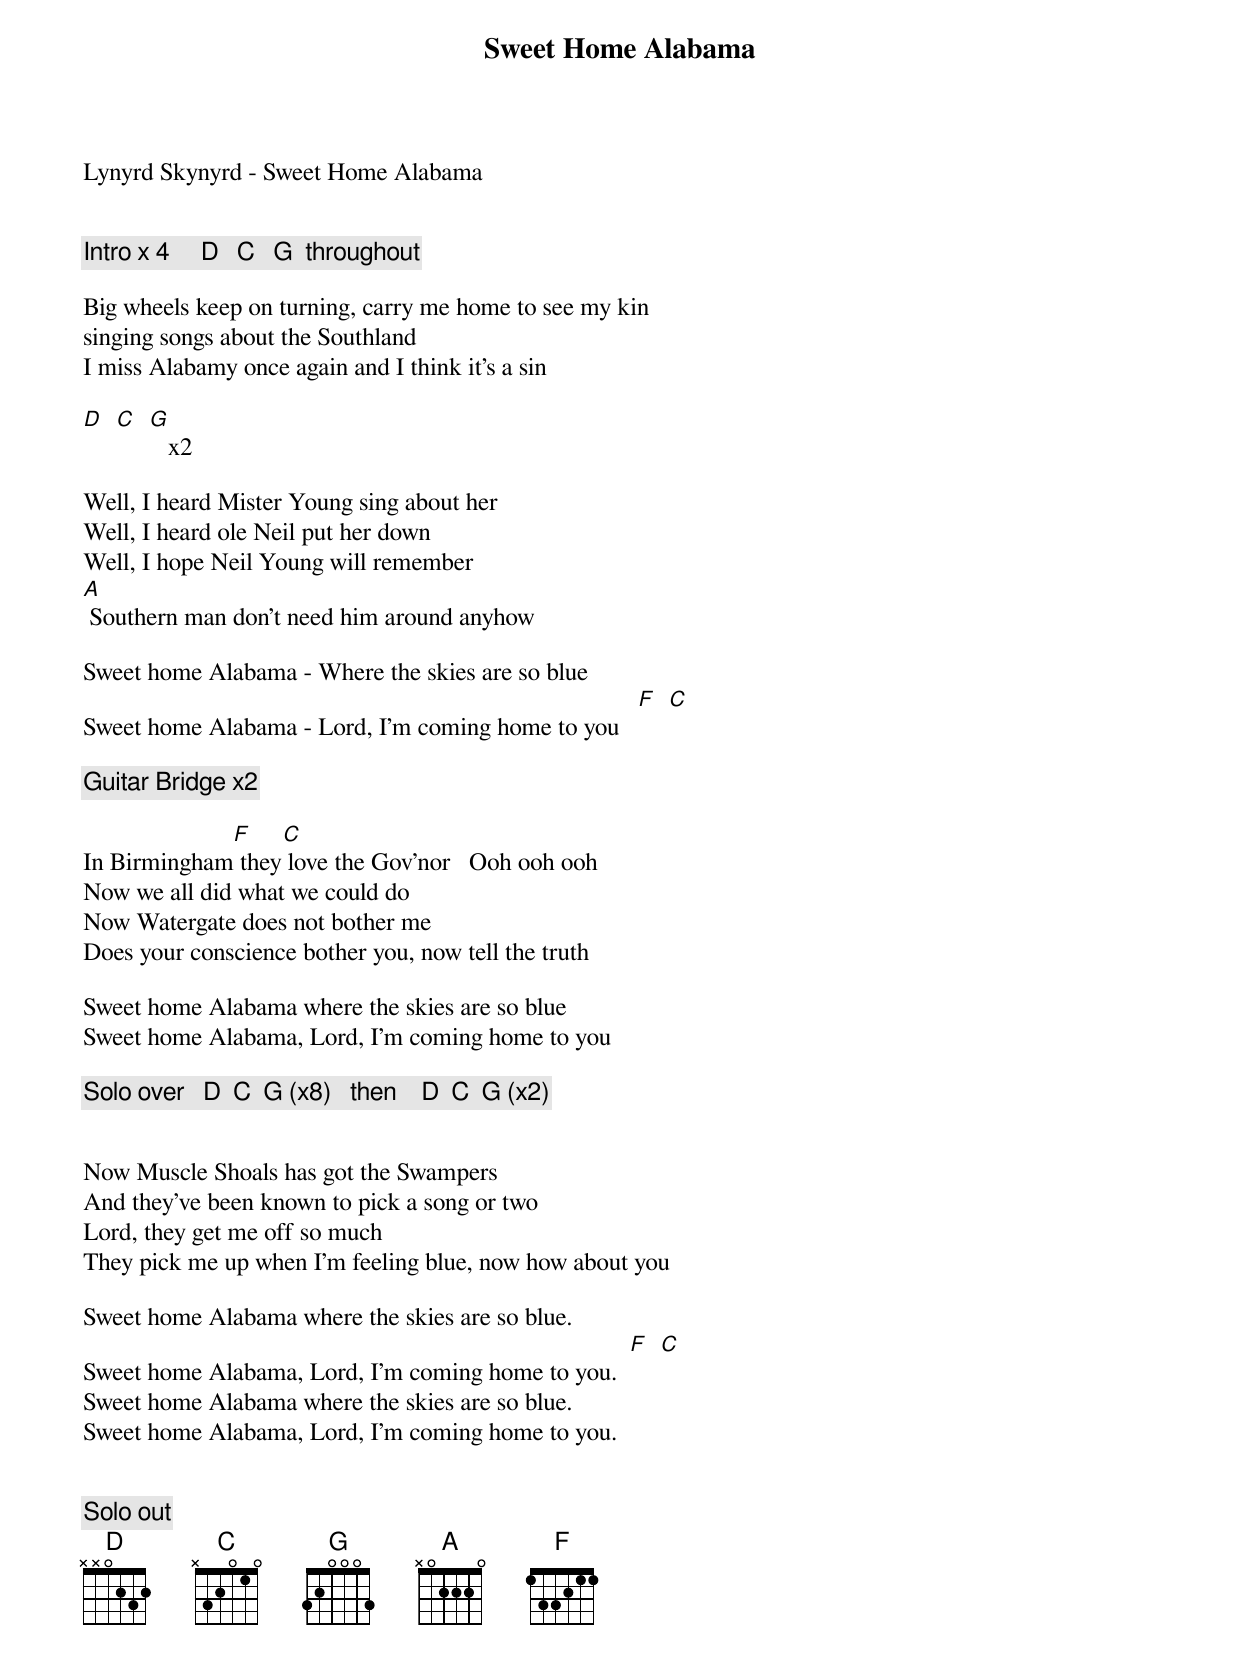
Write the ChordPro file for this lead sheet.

{title: Sweet Home Alabama}
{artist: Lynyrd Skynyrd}
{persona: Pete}
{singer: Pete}
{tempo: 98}
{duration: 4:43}
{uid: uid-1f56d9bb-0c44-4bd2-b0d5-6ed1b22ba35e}
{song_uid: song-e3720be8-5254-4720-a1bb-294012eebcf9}



Lynyrd Skynyrd - Sweet Home Alabama


{comment: Intro x 4     D   C   G  throughout}

Big wheels keep on turning, carry me home to see my kin
singing songs about the Southland
I miss Alabamy once again and I think it's a sin

[D]  [C]  [G]   x2

Well, I heard Mister Young sing about her
Well, I heard ole Neil put her down
Well, I hope Neil Young will remember
[A] Southern man don't need him around anyhow

Sweet home Alabama - Where the skies are so blue
Sweet home Alabama - Lord, I'm coming home to you   [F]  [C]

{comment: Guitar Bridge x2}

             					      [F]     [C]
In Birmingham they love the Gov'nor   Ooh ooh ooh
Now we all did what we could do
Now Watergate does not bother me
Does your conscience bother you, now tell the truth

Sweet home Alabama where the skies are so blue
Sweet home Alabama, Lord, I'm coming home to you

{comment: Solo over   D  C  G (x8)   then    D  C  G (x2)}


Now Muscle Shoals has got the Swampers
And they’ve been known to pick a song or two
Lord, they get me off so much
They pick me up when I'm feeling blue, now how about you

Sweet home Alabama where the skies are so blue.
Sweet home Alabama, Lord, I'm coming home to you.  [F]  [C]
Sweet home Alabama where the skies are so blue.
Sweet home Alabama, Lord, I'm coming home to you.


{comment: Solo out}
